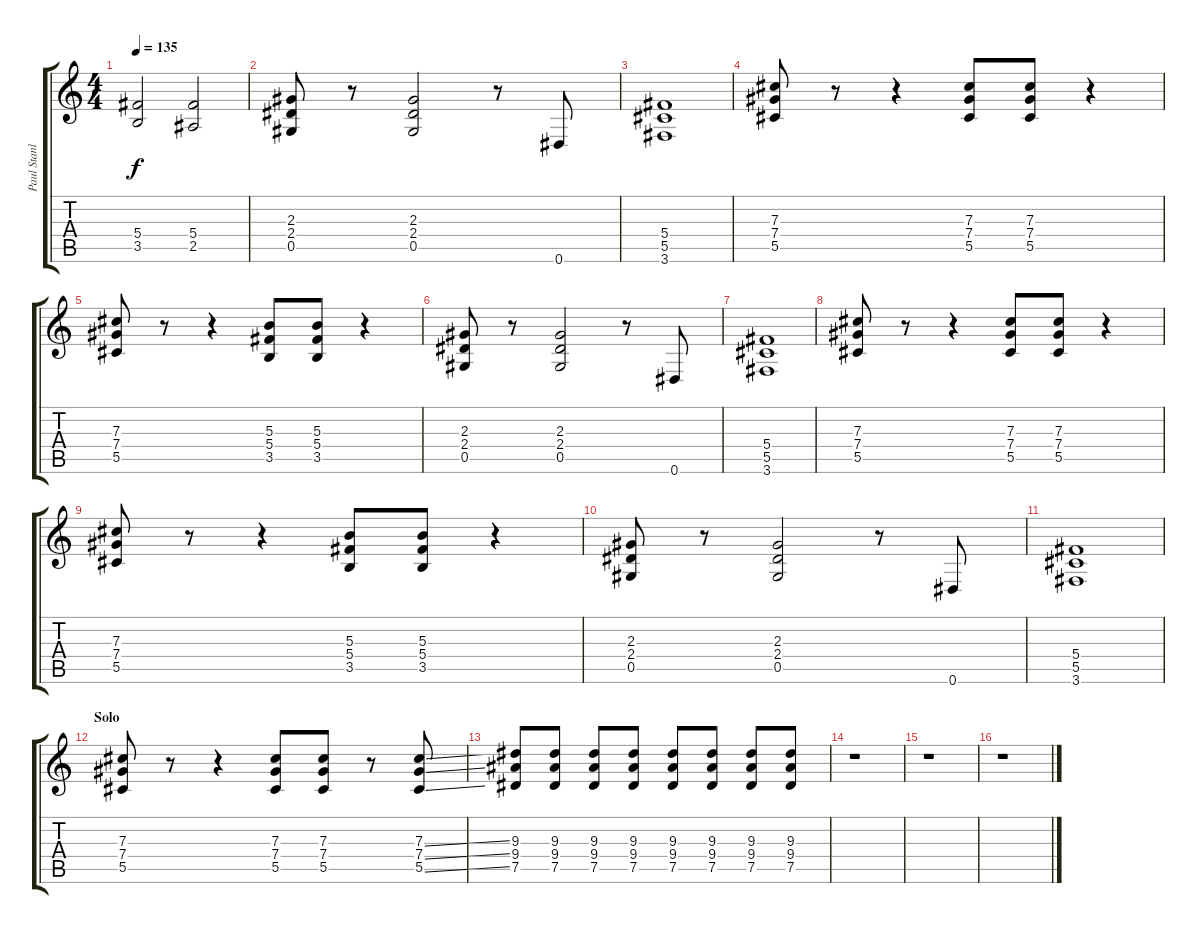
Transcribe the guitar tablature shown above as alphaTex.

\track ("Paul Stanley" "Paul Stanl") {instrument distortionguitar}
\staff {score tabs}
\tuning (Eb4 Bb3 Gb3 Db3 Ab2 Eb2) {hide}
\ts (4 4)
\tempo 135
\clef g2
\ks c
(5.4 3.5).2{dy f} (5.4 2.5).2 |
(2.3 2.4 0.5).8 r.8 (2.3 2.4 0.5).2 r.8 0.6.8 |
(5.4 5.5 3.6).1 |
(7.3 7.4 5.5).8 r.8 r.4 (7.3 7.4 5.5).8 (7.3 7.4 5.5).8 r.4 |
(7.3 7.4 5.5).8 r.8 r.4 (5.3 5.4 3.5).8 (5.3 5.4 3.5).8 r.4 |
(2.3 2.4 0.5).8 r.8 (2.3 2.4 0.5).2 r.8 0.6.8 |
(5.4 5.5 3.6).1 |
(7.3 7.4 5.5).8 r.8 r.4 (7.3 7.4 5.5).8 (7.3 7.4 5.5).8 r.4 |
(7.3 7.4 5.5).8 r.8 r.4 (5.3 5.4 3.5).8 (5.3 5.4 3.5).8 r.4 |
(2.3 2.4 0.5).8 r.8 (2.3 2.4 0.5).2 r.8 0.6.8 |
(5.4 5.5 3.6).1 |
\section ("" "Solo")
(7.3 7.4 5.5).8 r.8 r.4 (7.3 7.4 5.5).8 (7.3 7.4 5.5).8 r.8 (7.3{ss} 7.4{ss} 5.5{ss}).8{volume 13} |
(9.3 9.4 7.5).8 (9.3 9.4 7.5).8 (9.3 9.4 7.5).8 (9.3 9.4 7.5).8 (9.3 9.4 7.5).8 (9.3 9.4 7.5).8 (9.3 9.4 7.5).8 (9.3 9.4 7.5).8 |
r.1 |
r.1 |
r.1
